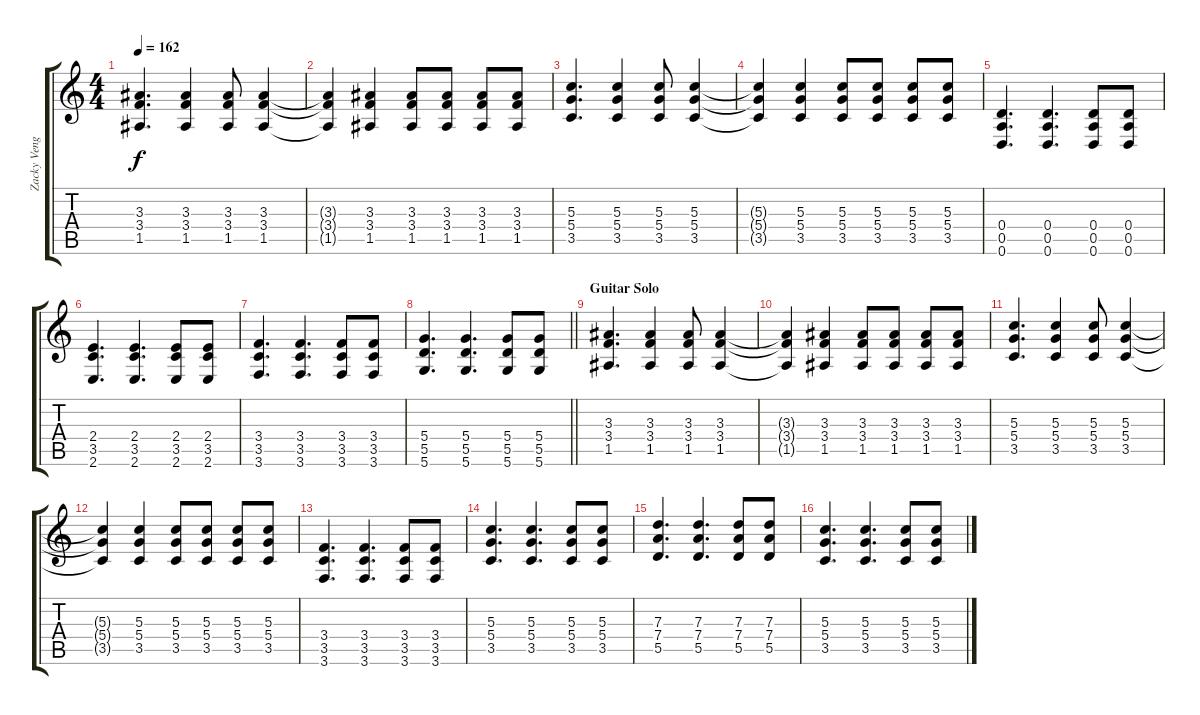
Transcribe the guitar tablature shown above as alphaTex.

\track ("Zacky Vengeance" "Zacky Veng") {instrument distortionguitar}
\staff {score tabs}
\tuning (E4 B3 G3 D3 A2 D2) {hide}
\ts (4 4)
\tempo 162
\clef g2
\ks c
(3.3 3.4 1.5).4{d dy f} (3.3 3.4 1.5).4 (3.3 3.4 1.5).8 (3.3 3.4 1.5).4 |
(3.3{t} 3.4{t} 1.5{t}).4 (3.3 3.4 1.5).4 (3.3 3.4 1.5).8 (3.3 3.4 1.5).8 (3.3 3.4 1.5).8 (3.3 3.4 1.5).8 |
(5.3 5.4 3.5).4{d} (5.3 5.4 3.5).4 (5.3 5.4 3.5).8 (5.3 5.4 3.5).4 |
(5.3{t} 5.4{t} 3.5{t}).4 (5.3 5.4 3.5).4 (5.3 5.4 3.5).8 (5.3 5.4 3.5).8 (5.3 5.4 3.5).8 (5.3 5.4 3.5).8 |
(0.4 0.5 0.6).4{d} (0.4 0.5 0.6).4{d} (0.4 0.5 0.6).8 (0.4 0.5 0.6).8 |
(2.4 3.5 2.6).4{d} (2.4 3.5 2.6).4{d} (2.4 3.5 2.6).8 (2.4 3.5 2.6).8 |
(3.4 3.5 3.6).4{d} (3.4 3.5 3.6).4{d} (3.4 3.5 3.6).8 (3.4 3.5 3.6).8 |
\barLineRight lightlight
(5.4 5.5 5.6).4{d} (5.4 5.5 5.6).4{d} (5.4 5.5 5.6).8 (5.4 5.5 5.6).8 |
\section ("" "Guitar Solo")
(3.3 3.4 1.5).4{d volume 13} (3.3 3.4 1.5).4 (3.3 3.4 1.5).8 (3.3 3.4 1.5).4 |
(3.3{t} 3.4{t} 1.5{t}).4 (3.3 3.4 1.5).4 (3.3 3.4 1.5).8 (3.3 3.4 1.5).8 (3.3 3.4 1.5).8 (3.3 3.4 1.5).8 |
(5.3 5.4 3.5).4{d} (5.3 5.4 3.5).4 (5.3 5.4 3.5).8 (5.3 5.4 3.5).4 |
(5.3{t} 5.4{t} 3.5{t}).4 (5.3 5.4 3.5).4 (5.3 5.4 3.5).8 (5.3 5.4 3.5).8 (5.3 5.4 3.5).8 (5.3 5.4 3.5).8 |
(3.4 3.5 3.6).4{d} (3.4 3.5 3.6).4{d} (3.4 3.5 3.6).8 (3.4 3.5 3.6).8 |
(5.3 5.4 3.5).4{d} (5.3 5.4 3.5).4{d} (5.3 5.4 3.5).8 (5.3 5.4 3.5).8 |
(7.3 7.4 5.5).4{d} (7.3 7.4 5.5).4{d} (7.3 7.4 5.5).8 (7.3 7.4 5.5).8 |
(5.3 5.4 3.5).4{d} (5.3 5.4 3.5).4{d} (5.3 5.4 3.5).8 (5.3 5.4 3.5).8
